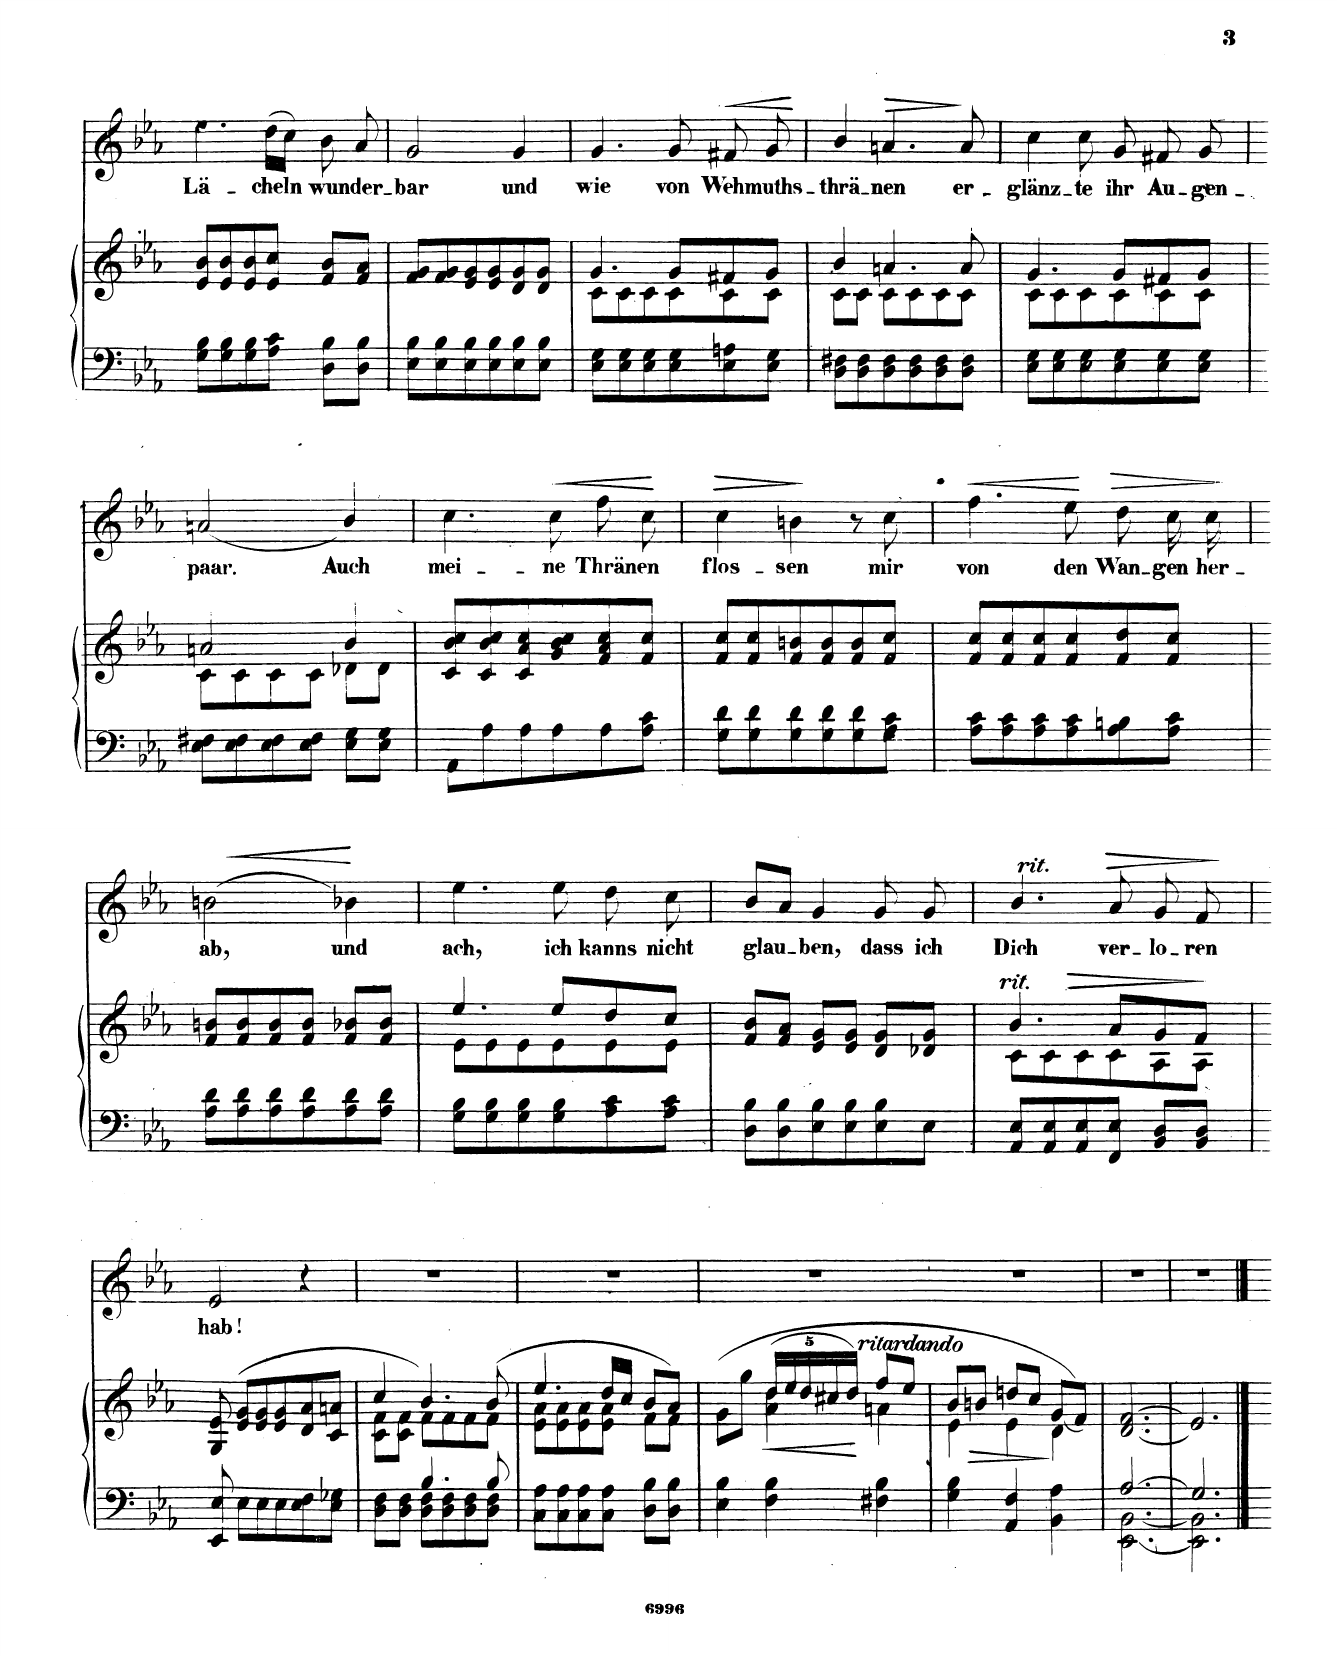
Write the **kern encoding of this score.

**kern	**kern	**dynam	**kern	**text	**dynam
*part2	*part2	*part2	*part1	*part1	*part1
*staff3	*staff2	*staff2/3	*staff1	*staff1	*staff1
*I"Piano	*	*	*I"Voice	*	*
*I'Pno	*	*	*	*	*
*clefF4	*clefG2	*	*clefG2	*	*
*k[b-e-a-]	*k[b-e-a-]	*	*k[b-e-a-]	*	*
*M3/4	*M3/4	*	*M3/4	*	*
=18	=18	=18	=18	=18	=18
8G\ 8B-\L	8e-/ 8b-/L	.	4.ee-\	Lä-	.
8G\ 8B-\	8e-/ 8b-/	.	.	.	.
8G\ 8B-\	8e-/ 8b-/	.	.	.	.
8A-\ 8c\J	8e-/ 8cc/J	.	(16dd\LL	-cheln	.
.	.	.	16cc\JJ)	.	.
8D\ 8B-\L	8f/ 8b-/L	.	8b-\	wun-	.
8D\ 8B-\J	8f/ 8a-/J	.	8a-/	-der-	.
=19	=19	=19	=19	=19	=19
8E-\ 8B-\L	8f/ 8g/L	.	2g/	-bar	.
8E-\ 8B-\	8f/ 8g/	.	.	.	.
8E-\ 8B-\	8e-/ 8g/	.	.	.	.
8E-\ 8B-\	8e-/ 8g/	.	.	.	.
8E-\ 8B-\	8d/ 8g/	.	4g/	und	.
8E-\ 8B-\J	8d/ 8g/J	.	.	.	.
=20	=20	=20	=20	=20	=20
*	*^	*	*	*	*
8E-\ 8G\L	4.g/	8c\L	.	4.g/	wie	.
8E-\ 8G\	.	8c\	.	.	.	.
8E-\ 8G\	.	8c\	.	.	.	.
8E-\ 8G\	8g/L	8c\	.	8g/	von	.
!	!	!	!	!	!	!LO:HP:b
8E-\ 8An\	8f#X/	8c\	.	8f#X/	Weh-	<
8E-\ 8G\J	8g/J	8c\J	.	8g/	-muths-	.
*	*v	*v	*	*	*	*
.	.	.	.	.	[
=21	=21	=21	=21	=21	=21
*	*^	*	*	*	*
8D\ 8F#X\L	4b-/	8c\L	.	4b-/	-thrä-	.
8D\ 8F#\	.	8c\J	.	.	.	.
!	!	!	!	!	!	!LO:HP:b
8D\ 8F#\	4.an/	8c\L	.	4.an/	-nen	>
8D\ 8F#\	.	8c\	.	.	.	.
8D\ 8F#\	.	8c\	.	.	.	.
8D\ 8F#\J	8a/	8c\J	.	8a/	er-	.
*	*v	*v	*	*	*	*
.	.	.	.	.	]
=22	=22	=22	=22	=22	=22
*	*^	*	*	*	*
8E-\ 8G\L	4.g/	8c\L	.	4cc\	-glänz-	.
8E-\ 8G\	.	8c\	.	.	.	.
8E-\ 8G\	.	8c\	.	8cc\	-te	.
8E-\ 8G\	8g/L	8c\	.	8g/	ihr	.
8E-\ 8G\	8f#X/	8c\	.	8f#X/	Au-	.
8E-\ 8G\J	8g/J	8c\J	.	8g/	-gen-	.
=23	=23	=23	=23	=23	=23	=23
8E-\ 8F#X\L	2an/	8c\L	.	(2an/	-paar.	.
8E-\ 8F#\	.	8c\	.	.	.	.
8E-\ 8F#\	.	8c\	.	.	.	.
8E-\ 8F#\J	.	8c\J	.	.	.	.
8E-\ 8G\L	4b-/	8d-X\L	.	4b-/)	Auch	.
8E-\ 8G\J	.	8d-\J	.	.	.	.
*	*v	*v	*	*	*	*
=24	=24	=24	=24	=24	=24
8AA-\L	8c/ 8b-/ 8cc/L	.	4.cc\	mei-	.
8A-\	8c/ 8b-/ 8cc/	.	.	.	.
8A-\	8c/ 8a-/ 8cc/	.	.	.	.
!	!	!	!	!	!LO:HP:b
8A-\	8g/ 8b-/ 8cc/	.	8cc\	-ne	<
8A-\	8f/ 8a-/ 8cc/	.	8ff\	Thrä-	.
8A-\ 8c\J	8f/ 8cc/J	.	8cc\	-nen	.
.	.	.	.	.	[
=25	=25	=25	=25	=25	=25
!	!	!	!	!	!LO:HP:b
8G\ 8d\L	8f/ 8cc/L	.	4cc\	flos-	>
8G\ 8d\	8f/ 8cc/	.	.	.	.
8G\ 8d\	8f/ 8bn/	.	4bn\	-sen	.
8G\ 8d\	8f/ 8b/	.	.	.	.
8G\ 8d\	8f/ 8b/	.	8r	.	]
8A-\ 8c\J	8f/ 8cc/J	.	8cc\	mir	.
=26	=26	=26	=26	=26	=26
!	!	!	!	!	!LO:HP:b
8A-\ 8c\L	8f/ 8cc/L	.	4.ff\	von	<
8A-\ 8c\	8f/ 8cc/	.	.	.	.
8A-\ 8c\	8f/ 8cc/	.	.	.	.
8A-\ 8c\	8f/ 8cc/	.	8ee-\	den	.
!	!	!	!	!	!LO:HP:n=1:b
8A-\ 8Bn\	8f/ 8dd/	.	8dd\	Wan-	[ >
8A-\ 8c\J	8f/ 8cc/J	.	16cc\	-gen	.
.	.	.	16cc\	her-	.
.	.	.	.	.	]
=27	=27	=27	=27	=27	=27
!	!	!	!	!	!LO:HP:b
8A-\ 8d\L	8f/ 8bn/L	.	(2bn\	-ab,	<
8A-\ 8d\	8f/ 8b/	.	.	.	.
8A-\ 8d\	8f/ 8b/	.	.	.	.
8A-\ 8d\	8f/ 8b/J	.	.	.	.
8A-\ 8d\	8f/ 8b-X/L	.	4b-X\)	und	.
8A-\ 8d\J	8f/ 8b-/J	.	.	.	.
.	.	.	.	.	[
=28	=28	=28	=28	=28	=28
*	*^	*	*	*	*
8G\ 8B-\L	4.ee-/	8e-\L	.	4.ee-\	ach,	.
8G\ 8B-\	.	8e-\	.	.	.	.
8G\ 8B-\	.	8e-\	.	.	.	.
8G\ 8B-\	8ee-/L	8e-\	.	8ee-\	ich	.
8A-\ 8c\	8dd/	8e-\	.	8dd\	kanns	.
8A-\ 8c\J	8cc/J	8e-\J	.	8cc\	nicht	.
*	*v	*v	*	*	*	*
=29	=29	=29	=29	=29	=29
8D\ 8B-\L	8f/ 8b-/L	.	8b-/L	glau-	.
8D\ 8B-\	8f/ 8a-/J	.	8a-/J	.	.
8E-\ 8B-\	8e-/ 8g/L	.	4g/	-ben,	.
8E-\ 8B-\	8e-/ 8g/J	.	.	.	.
8E-\ 8B-\	8d/ 8g/L	.	8g/	dass	.
8E-\J	8d-X/ 8g/J	.	8g/	ich	.
=30	=30	=30	=30	=30	=30
*	*^	*	*	*	*
!	!	!	!	!LO:TX:i:t=rit.	!	!
!	!LO:TX:i:t=rit.	!	!	!	!	!
8AA-/ 8E-/L	4.b-/	8c\L	.	4.b-/	Dich	.
8AA-/ 8E-/	.	8c\	.	.	.	.
!	!	!	!LO:HP:b	!	!	!
8AA-/ 8E-/	.	8c\	>	.	.	.
!	!	!	!	!	!	!LO:HP:b
8FF/ 8E-/J	8a-/L	8c\	.	8a-/	ver-	>
8BB-/ 8D/L	8g/	8A-\	.	8g/	-lo-	.
8BB-/ 8D/J	8f/J	8A-\J	.	8f/	-ren	.
*	*v	*v	*	*	*	*
.	.	.	.	.	]
=31	=31	=31	=31	=31	=31
8EE-/ 8E-/	8G/ 8e-/	.	2e-/	hab!	.
8E-\L	(8e-/ 8g/L	.	.	.	.
8E-\	8e-/ 8g/	.	.	.	.
8E-\	8e-/ 8g/	.	.	.	.
8E-\ 8F\	8d/ 8a-/	.	4r	.	.
8E-\ 8G-X\J	8c/ 8an/J	.	.	.	.
=32	=32	=32	=32	=32	=32
*^	*^	*	*	*	*
4ryy	8D\ 8F\L	4cc/	8c\ 8f\L	.	2.r	.	.
.	8D\ 8F\J	.	8c\ 8f\J	.	.	.	.
4.B-/	8D\ 8F\L	4.b-/)	8f\L	.	.	.	.
.	8D\ 8F\	.	8f\	.	.	.	.
.	8D\ 8F\	.	8f\	.	.	.	.
8B-/	8D\ 8F\J	(8b-/	8f\J	.	.	.	.
*v	*v	*	*	*	*	*	*
=33	=33	=33	=33	=33	=33	=33
8C\ 8A-\L	4.ee-/	8e-\ 8a-\L	.	2.r	.	.
8C\ 8A-\	.	8e-\ 8a-\	.	.	.	.
8C\ 8A-\	.	8e-\ 8a-\	.	.	.	.
8C\ 8A-\J	16dd/LL	8e-\ 8a-\J	.	.	.	.
.	16cc/JJ	.	.	.	.	.
8D\ 8B-\L	8b-/L	8f\L	.	.	.	.
8D\ 8B-\J	8a-/J)	8f\J	.	.	.	.
=34	=34	=34	=34	=34	=34	=34
4E-\ 4B-\	4ryy	(8g\L	.	2.r	.	.
.	.	8gg\J	.	.	.	.
*	*Xbrackettup	*	*	*	*	*
!	!	!	!LO:HP:b	!	!	!
4F\ 4B-\	20dd/LL	4a-\ 4dd\	<	.	.	.
.	20ee-/	.	.	.	.	.
.	20dd/	.	.	.	.	.
.	20cc#X/	.	.	.	.	.
!	!LO:TX:i:t=ritardando	!	!	!	!	!
.	20dd/JJ	.	.	.	.	.
4F#X\ 4B-\	8ff/L	4an\	]	.	.	.
.	8ee-/J	.	.	.	.	.
=35	=35	=35	=35	=35	=35	=35
4G\ 4B-\	8b-/L	4e-\	.	2.r	.	.
.	8bn/J	.	.	.	.	.
4AA-/ 4F/	8ddn/L	4e-\	.	.	.	.
.	8cc/J	.	.	.	.	.
4BB-\ 4A-\	(8g/L	4d\)	[	.	.	.
.	8f/J)	.	.	.	.	.
*	*v	*v	*	*	*	*
=36	=36	=36	=36	=36	=36
*^	*	*	*	*	*
2.A-/	[2.EE-\ [2.BB-\	((2.d/ 2.f/	.	2.r	.	.
=37	=37	=37	=37	=37	=37	=37
2.G/	2.EE-\] 2.BB-\]	2.e-/))	.	2.r	.	.
*v	*v	*	*	*	*	*
==	==	==	==	==	==
*-	*-	*-	*-	*-	*-
